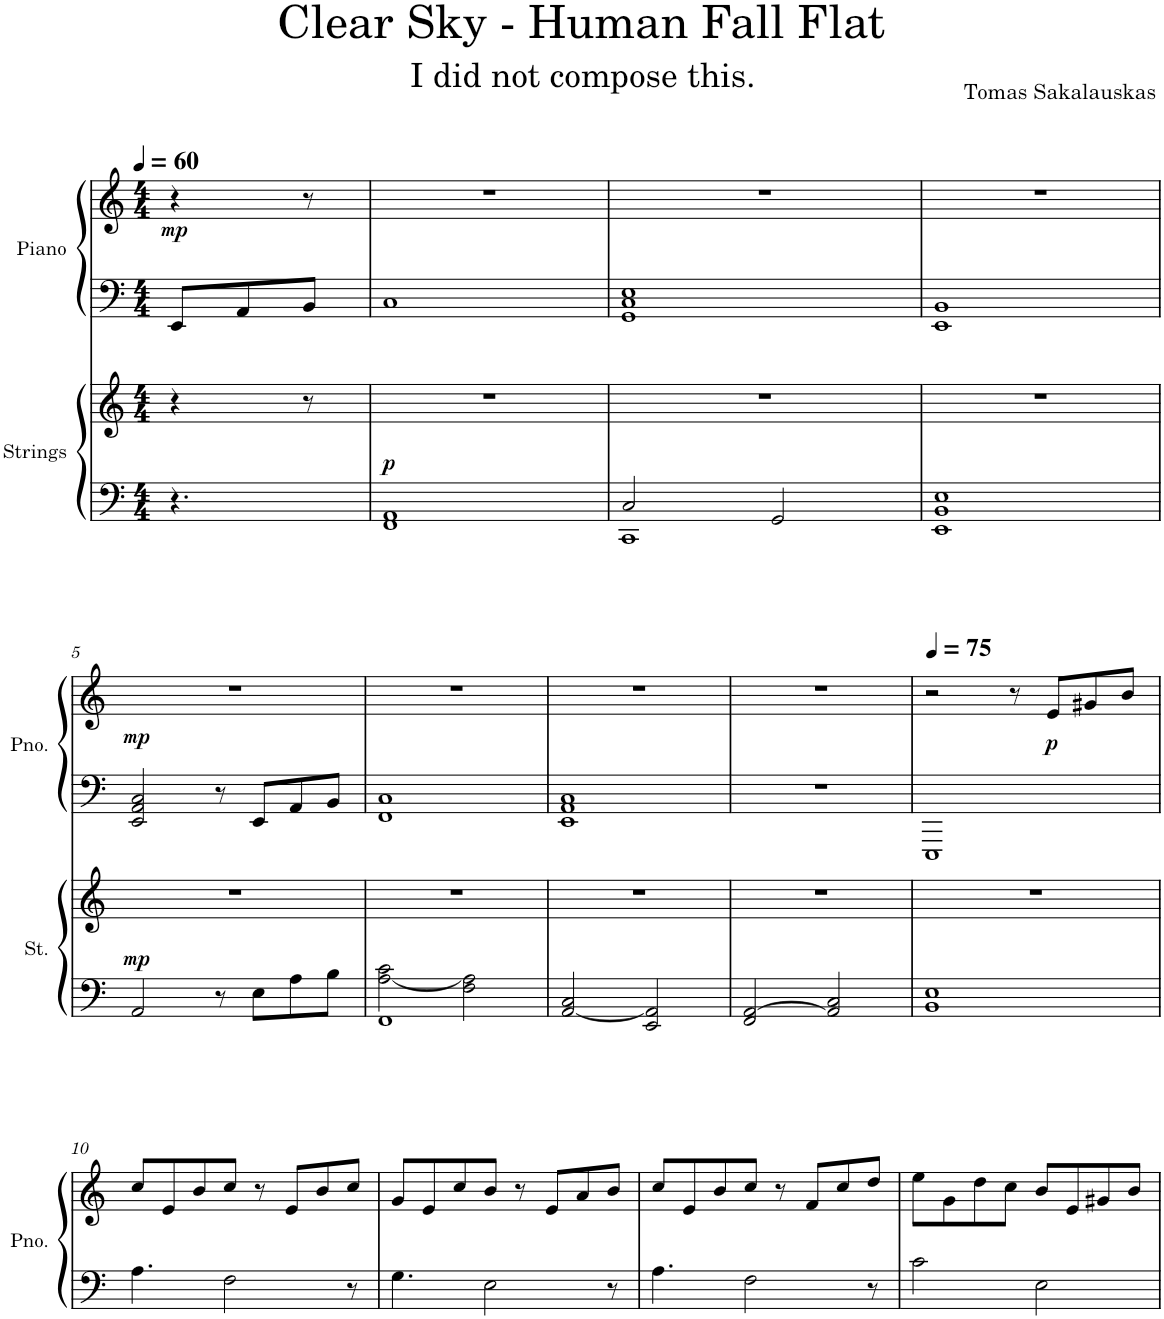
**kern	**kern	**dynam	**kern	**kern	**dynam
*part2	*part2	*part2	*part1	*part1	*part1
*staff4	*staff3	*staff3/4	*staff2	*staff1	*staff1/2
*I"Strings	*	*	*I"Piano	*	*
*I'St.	*	*	*I'Pno.	*	*
*stria5	*stria5	*	*stria5	*stria5	*
*clefF4	*clefG2	*	*clefF4	*clefG2	*
*k[]	*k[]	*	*k[]	*k[]	*
*M4/4	*M4/4	*	*M4/4	*M4/4	*
*MM60	*MM60	*	*MM60	*MM60	*
=1	=1	=1	=1	=1	=1
!	!	!	!	!	!LO:DY:b
4.r	4r	.	8EE/L	4r	mp
.	.	.	8AA/	.	.
.	8r	.	8BB/J	8r	.
=2	=2	=2	=2	=2	=2
!	!	!LO:DY:a=2	!	!	!
1FF 1AA	1r	p	1C	1r	.
=3	=3	=3	=3	=3	=3
*^	*	*	*	*	*
2C/	1CC	1r	.	1GG 1C 1E	1r	.
2GG/	.	.	.	.	.	.
*v	*v	*	*	*	*	*
=4	=4	=4	=4	=4	=4
1EE 1BB 1E	1r	.	1EE 1BB	1r	.
!!LO:LB:g=z
=5	=5	=5	=5	=5	=5
!	!	!LO:DY:a=2	!	!	!LO:DY:a=2
2AA/	1r	mp	2EE/ 2AA/ 2C/	1r	mp
8r	.	.	8r	.	.
8E\L	.	.	8EE/L	.	.
8A\	.	.	8AA/	.	.
8B\J	.	.	8BB/J	.	.
=6	=6	=6	=6	=6	=6
*^	*	*	*	*	*
[2A\ 2c\	1FF	1r	.	1FF 1C	1r	.
2F\ 2A\]	.	.	.	.	.	.
*v	*v	*	*	*	*	*
=7	=7	=7	=7	=7	=7
[2AA/ 2C/	1r	.	1EE 1AA 1C	1r	.
2EE/ 2AA/]	.	.	.	.	.
=8	=8	=8	=8	=8	=8
2FF/ [2AA/	1r	.	1r	1r	.
2AA/] 2C/	.	.	.	.	.
=9	=9	=9	=9	=9	=9
*	*	*	*	*MM75	*
1BB 1E	1r	.	1EEE	2r	.
.	.	.	.	8r	.
!	!	!	!	!	!LO:DY:b
.	.	.	.	8e/L	p
.	.	.	.	8g#X/	.
.	.	.	.	8b/J	.
!!LO:LB:g=z
=10	=10	=10	=10	=10	=10
1r	1r	.	4.A\	8cc/L	.
.	.	.	.	8e/	.
.	.	.	.	8b/	.
.	.	.	2F\	8cc/J	.
.	.	.	.	8r	.
.	.	.	.	8e/L	.
.	.	.	.	8b/	.
.	.	.	8r	8cc/J	.
=11	=11	=11	=11	=11	=11
1r	1r	.	4.G\	8g/L	.
.	.	.	.	8e/	.
.	.	.	.	8cc/	.
.	.	.	2E\	8b/J	.
.	.	.	.	8r	.
.	.	.	.	8e/L	.
.	.	.	.	8a/	.
.	.	.	8r	8b/J	.
=12	=12	=12	=12	=12	=12
1r	1r	.	4.A\	8cc/L	.
.	.	.	.	8e/	.
.	.	.	.	8b/	.
.	.	.	2F\	8cc/J	.
.	.	.	.	8r	.
.	.	.	.	8f/L	.
.	.	.	.	8cc/	.
.	.	.	8r	8dd/J	.
=13	=13	=13	=13	=13	=13
1r	1r	.	2c\	8ee\L	.
.	.	.	.	8g\	.
.	.	.	.	8dd\	.
.	.	.	.	8cc\J	.
.	.	.	2E\	8b/L	.
.	.	.	.	8e/	.
.	.	.	.	8g#X/	.
.	.	.	.	8b/J	.
=	=	=	=	=	=
*-	*-	*-	*-	*-	*-
